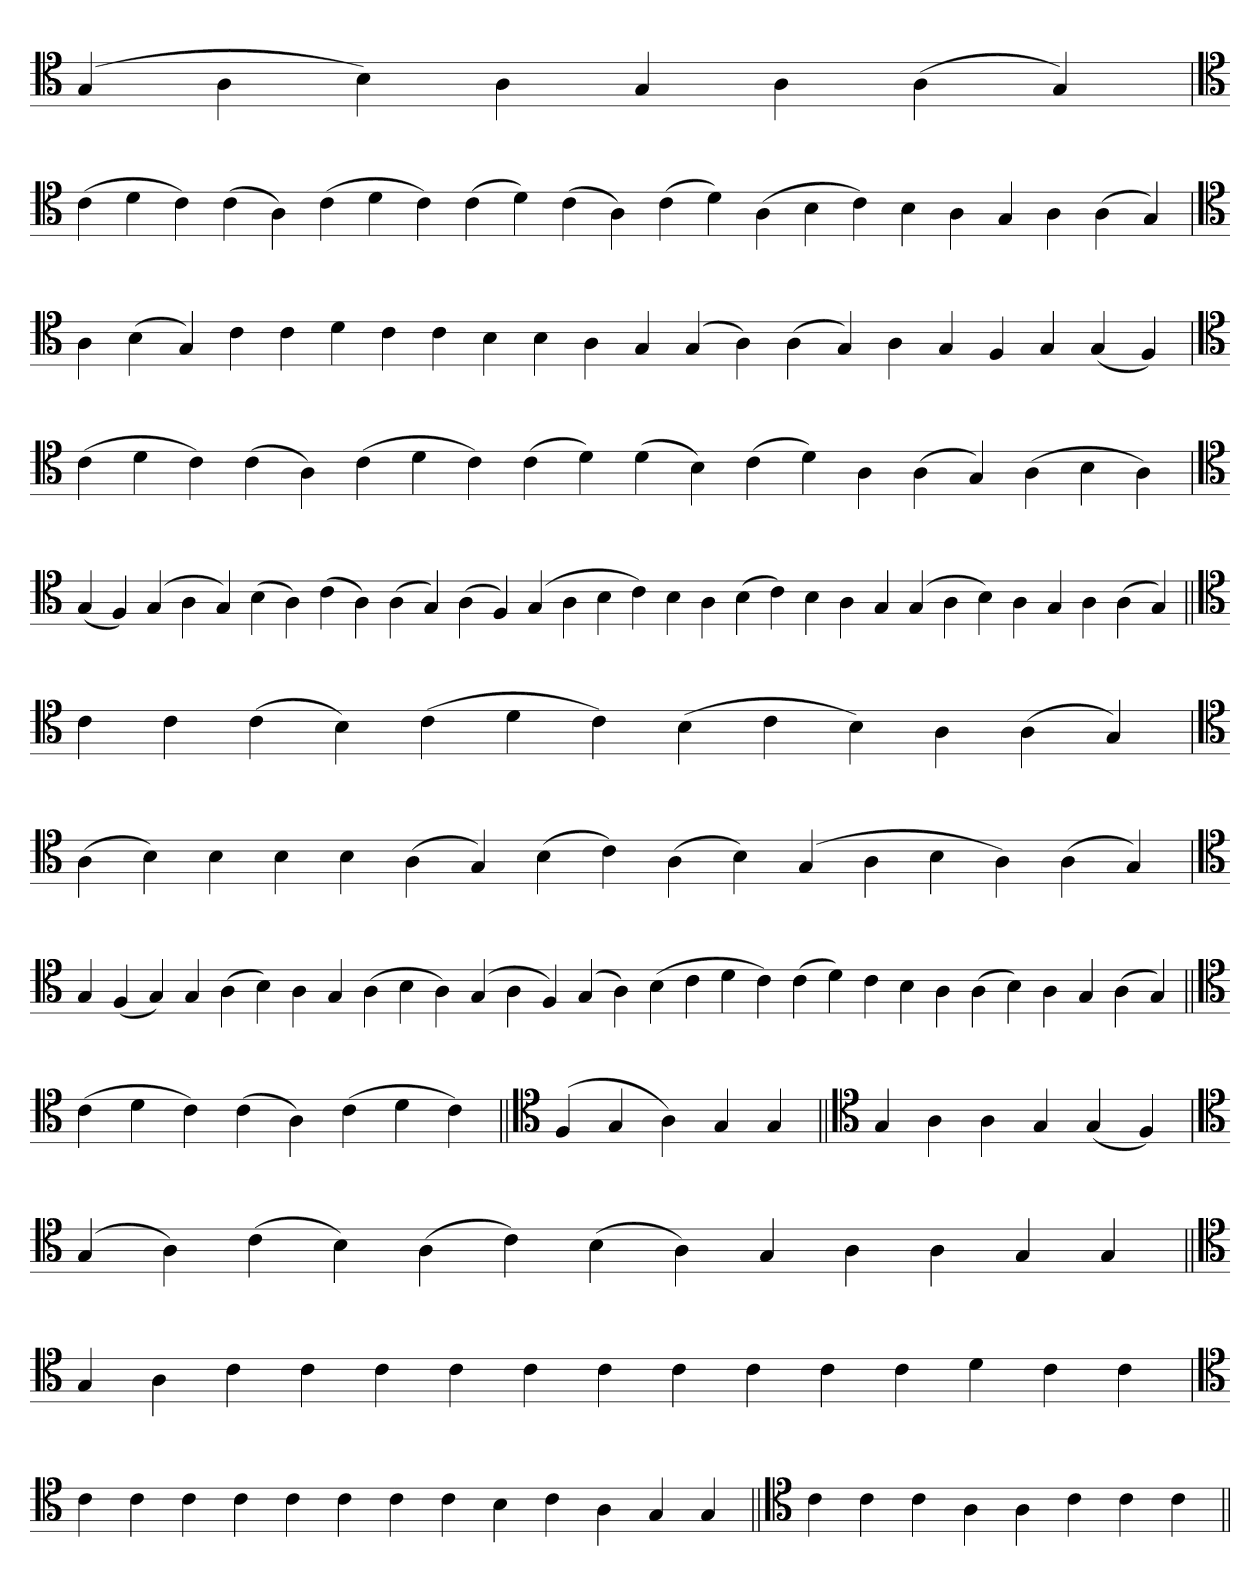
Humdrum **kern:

**kern
*part1
*staff1
*clefC4
=
(4G
4A
4B)
4A
4G
4A
(4A
4G)
=
*clefC4
(4c
4d
4c)
(4c
4A)
(4c
4d
4c)
(4c
4d)
(4c
4A)
(4c
4d)
(4A
4B
4c)
4B
4A
4G
4A
(4A
4G)
=`
*clefC4
4A
(4B
4G)
4c
4c
4d
4c
4c
4B
4B
4A
4G
(4G
4A)
(4A
4G)
4A
4G
4F
4G
(4G
4F)
='
*clefC4
(4c
4d
4c)
(4c
4A)
(4c
4d
4c)
(4c
4d)
(4d
4B)
(4c
4d)
4A
(4A
4G)
(4A
4B
4A)
=`
*clefC4
(4G
4F)
(4G
4A
4G)
(4B
4A)
(4c
4A)
(4A
4G)
(4A
4F)
(4G
4A
4B
4c)
4B
4A
(4B
4c)
4B
4A
4G
(4G
4A
4B)
4A
4G
4A
(4A
4G)
=||
*clefC4
4c
4c
(4c
4B)
(4c
4d
4c)
(4B
4c
4B)
4A
(4A
4G)
=`
*clefC4
(4A
4B)
4B
4B
4B
(4A
4G)
(4B
4c)
(4A
4B)
(4G
4A
4B
4A)
(4A
4G)
='
*clefC4
4G
(4F
4G)
4G
(4A
4B)
4A
4G
(4A
4B
4A)
(4G
4A
4F)
(4G
4A)
(4B
4c
4d
4c)
(4c
4d)
4c
4B
4A
(4A
4B)
4A
4G
(4A
4G)
=||
*clefC4
(4c
4d
4c)
(4c
4A)
(4c
4d
4c)
=||
*clefC4
(4F
4G
4A)
4G
4G
=||
*clefC4
4G
4A
4A
4G
(4G
4F)
=`
*clefC4
(4G
4A)
(4c
4B)
(4A
4c)
(4B
4A)
4G
4A
4A
4G
4G
=||
*clefC4
4G
4A
4c
4c
4c
4c
4c
4c
4c
4c
4c
4c
4d
4c
4c
=
*clefC4
4c
4c
4c
4c
4c
4c
4c
4c
4B
4c
4A
4G
4G
=||
*clefC4
4c
4c
4c
4A
4A
4c
4c
4c
=||
*-
